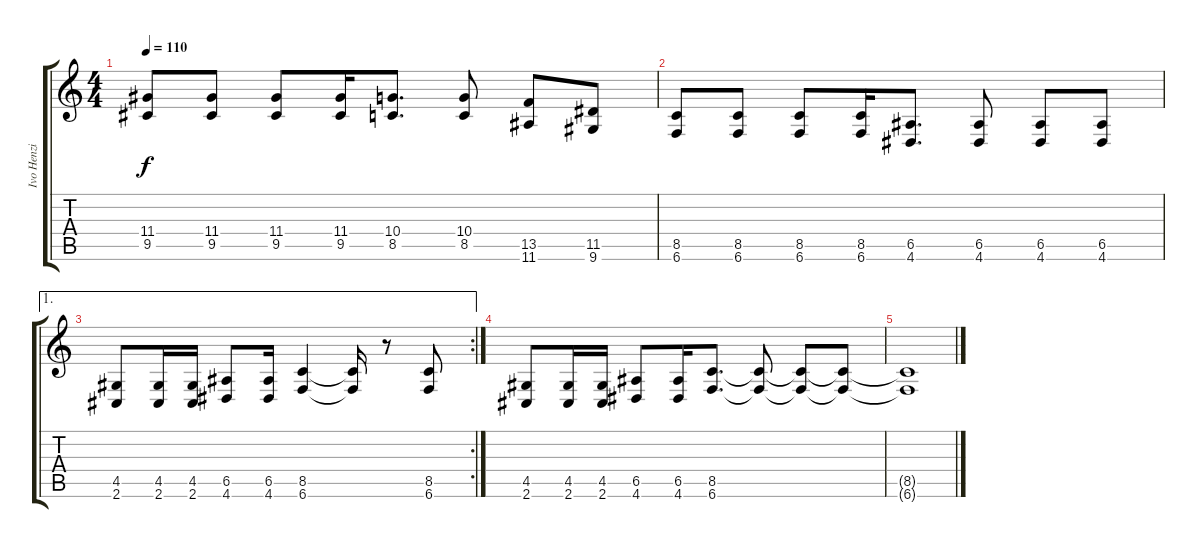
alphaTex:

\track ("Ivo Henzi" "Ivo Henzi") {instrument distortionguitar}
\staff {score tabs}
\tuning (B3 Gb3 D3 A2 E2 B1) {hide}
\ts (4 4)
\tempo 110
\clef g2
\ks c
(11.4 9.5).8{dy f} (11.4 9.5).8 (11.4 9.5).8 (11.4 9.5).16 (10.4 8.5).8{d} (10.4 8.5).8 (13.5 11.6).8 (11.5 9.6).8 |
(8.5 6.6).8 (8.5 6.6).8 (8.5 6.6).8 (8.5 6.6).16 (6.5 4.6).8{d} (6.5 4.6).8 (6.5 4.6).8 (6.5 4.6).8 |
\ae 1
\rc 2
(4.5 2.6).8 (4.5 2.6).16 (4.5 2.6).16 (6.5 4.6).8 (6.5 4.6).16 (8.5 6.6).4 (8.5{t} 6.6{t}).16 r.8 (8.5 6.6).8 |
(4.5 2.6).8 (4.5 2.6).16 (4.5 2.6).16 (6.5 4.6).8 (6.5 4.6).16 (8.5 6.6).8{d} (8.5{t} 6.6{t}).8 (8.5{t} 6.6{t}).8 (8.5{t} 6.6{t}).8 |
(8.5{t} 6.6{t}).1
